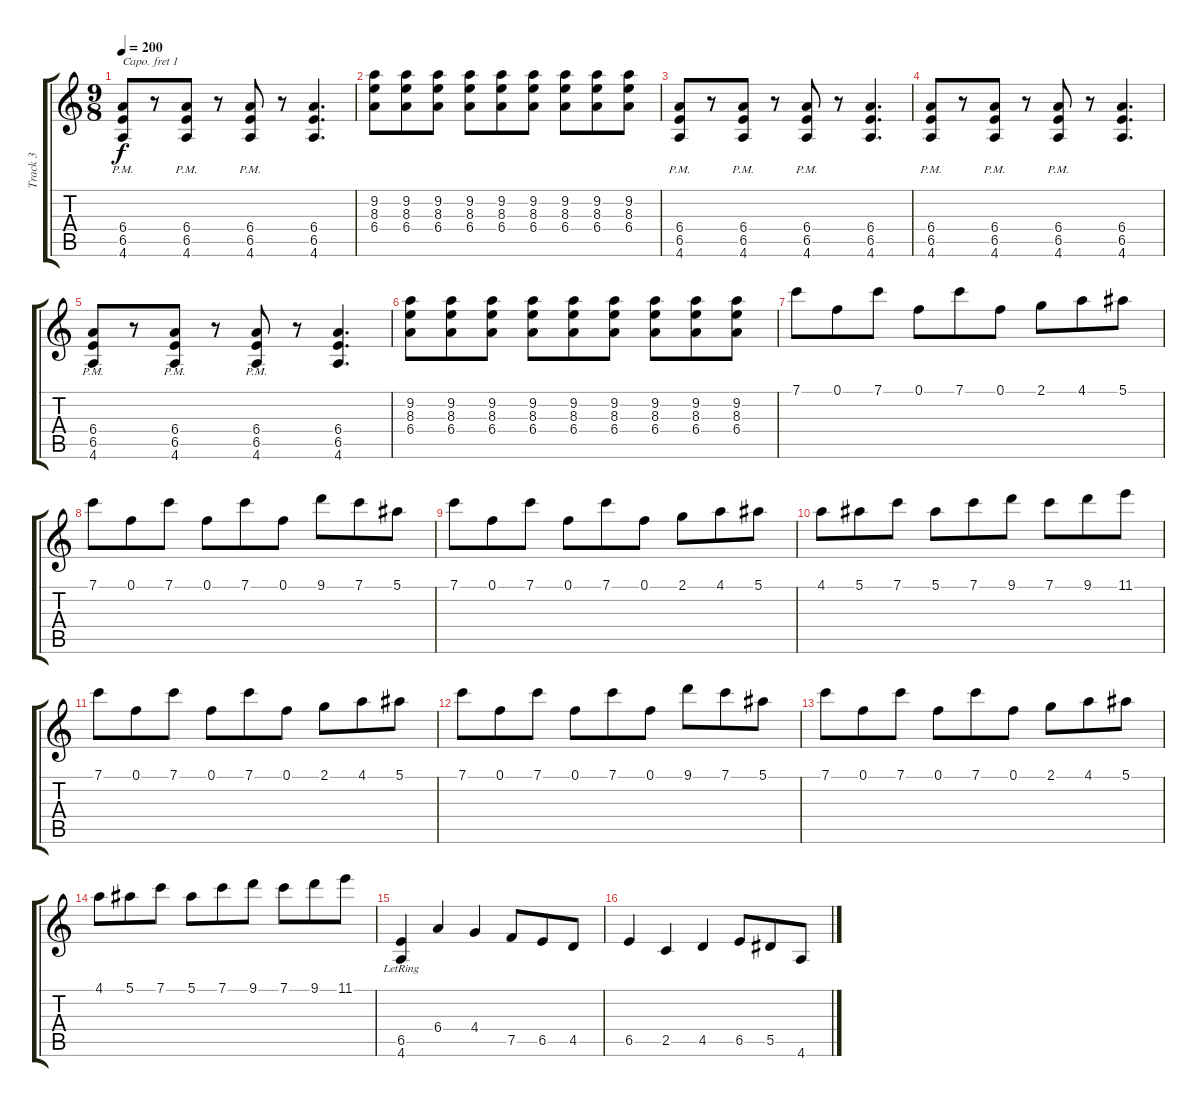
\track ("Track 3" "Track 3") {instrument distortionguitar}
\staff {score tabs}
\capo 1
\tuning (E4 B3 G3 D3 A2 E2) {hide}
\ts (9 8)
\tempo 200
\clef g2
\ks c
(6.4{pm} 6.5{pm} 4.6{pm}).8{dy f} r.8 (6.4{pm} 6.5{pm} 4.6{pm}).8 r.8 (6.4{pm} 6.5{pm} 4.6{pm}).8 r.8 (6.4 6.5 4.6).4{d} |
(9.2 8.3 6.4).8 (9.2 8.3 6.4).8 (9.2 8.3 6.4).8 (9.2 8.3 6.4).8 (9.2 8.3 6.4).8 (9.2 8.3 6.4).8 (9.2 8.3 6.4).8 (9.2 8.3 6.4).8 (9.2 8.3 6.4).8 |
(6.4{pm} 6.5{pm} 4.6{pm}).8 r.8 (6.4{pm} 6.5{pm} 4.6{pm}).8 r.8 (6.4{pm} 6.5{pm} 4.6{pm}).8 r.8 (6.4 6.5 4.6).4{d} |
(6.4{pm} 6.5{pm} 4.6{pm}).8 r.8 (6.4{pm} 6.5{pm} 4.6{pm}).8 r.8 (6.4{pm} 6.5{pm} 4.6{pm}).8 r.8 (6.4 6.5 4.6).4{d} |
(6.4{pm} 6.5{pm} 4.6{pm}).8 r.8 (6.4{pm} 6.5{pm} 4.6{pm}).8 r.8 (6.4{pm} 6.5{pm} 4.6{pm}).8 r.8 (6.4 6.5 4.6).4{d} |
(9.2 8.3 6.4).8 (9.2 8.3 6.4).8 (9.2 8.3 6.4).8 (9.2 8.3 6.4).8 (9.2 8.3 6.4).8 (9.2 8.3 6.4).8 (9.2 8.3 6.4).8 (9.2 8.3 6.4).8 (9.2 8.3 6.4).8 |
7.1.8 0.1.8 7.1.8 0.1.8 7.1.8 0.1.8 2.1.8 4.1.8 5.1.8 |
7.1.8 0.1.8 7.1.8 0.1.8 7.1.8 0.1.8 9.1.8 7.1.8 5.1.8 |
7.1.8 0.1.8 7.1.8 0.1.8 7.1.8 0.1.8 2.1.8 4.1.8 5.1.8 |
4.1.8 5.1.8 7.1.8 5.1.8 7.1.8 9.1.8 7.1.8 9.1.8 11.1.8 |
7.1.8 0.1.8 7.1.8 0.1.8 7.1.8 0.1.8 2.1.8 4.1.8 5.1.8 |
7.1.8 0.1.8 7.1.8 0.1.8 7.1.8 0.1.8 9.1.8 7.1.8 5.1.8 |
7.1.8 0.1.8 7.1.8 0.1.8 7.1.8 0.1.8 2.1.8 4.1.8 5.1.8 |
4.1.8 5.1.8 7.1.8 5.1.8 7.1.8 9.1.8 7.1.8 9.1.8 11.1.8 |
(6.5 4.6{lr}).4 6.4.4 4.4.4 7.5.8 6.5.8 4.5.8 |
6.5.4 2.5.4 4.5.4 6.5.8 5.5.8 4.6.8
